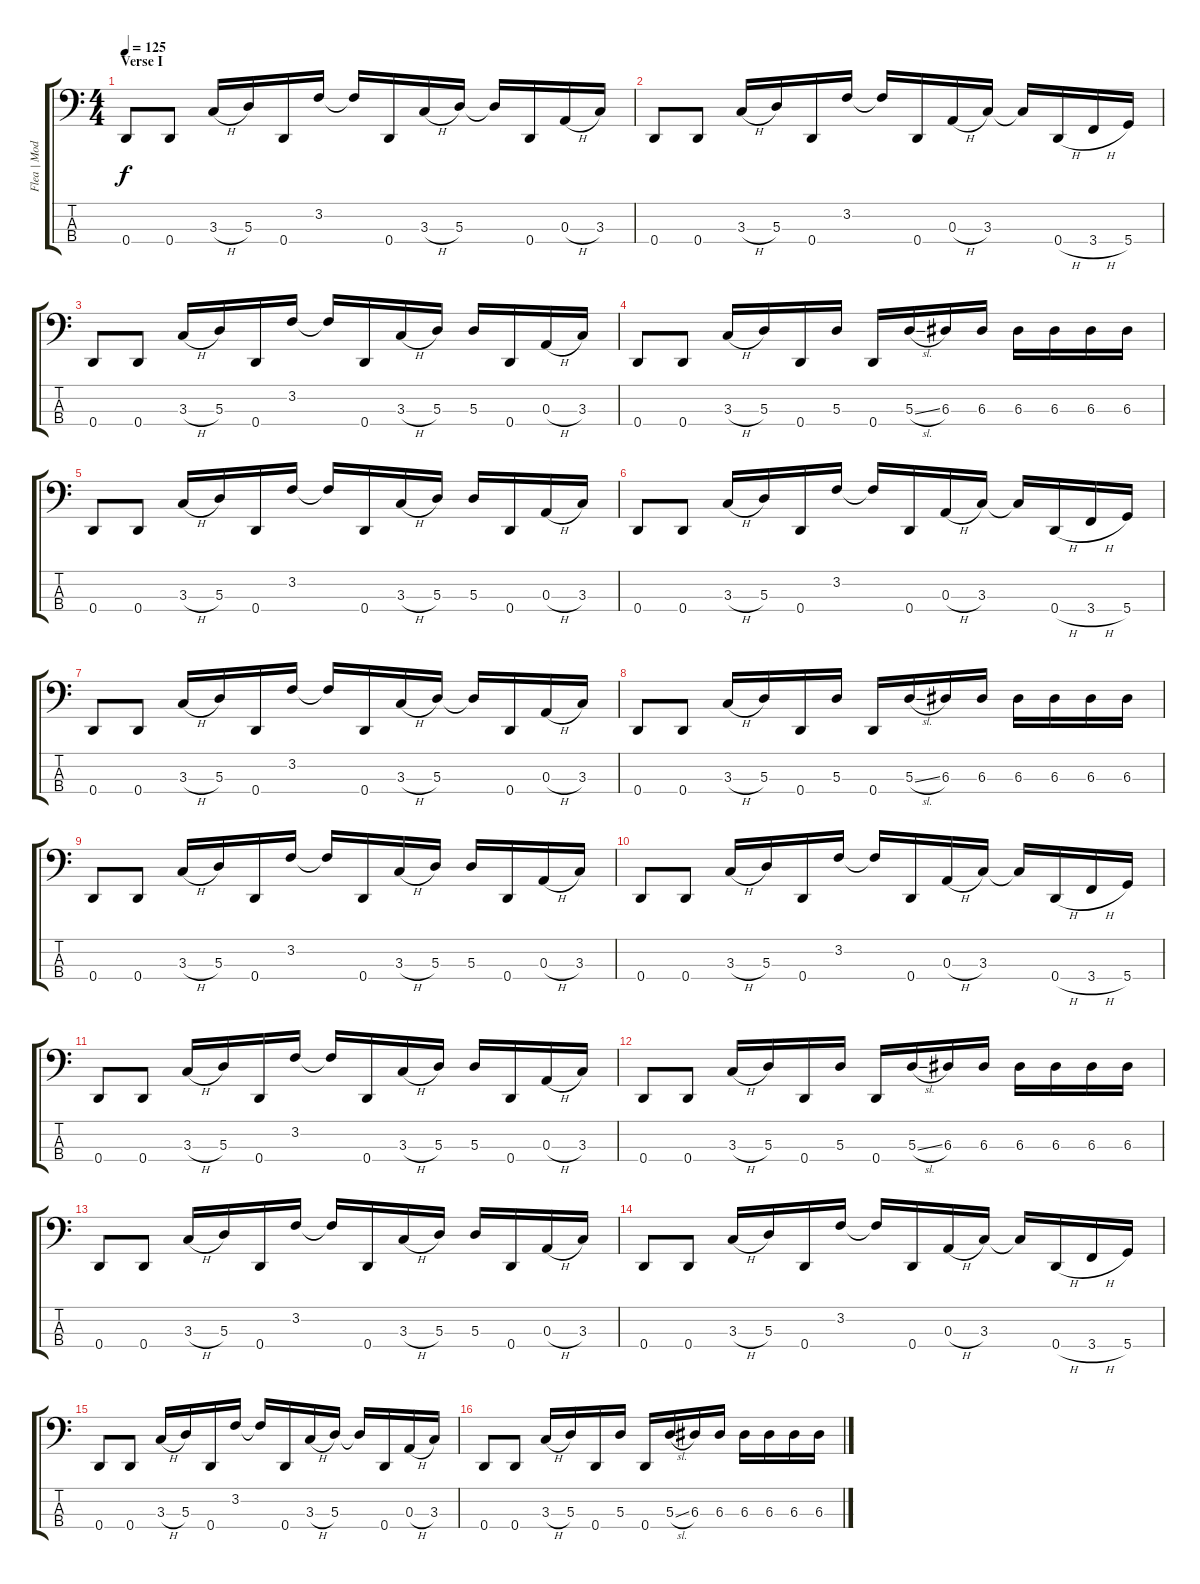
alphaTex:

\track ("Flea | Modulus Aboriginal | Bass" "Flea | Mod") {instrument electricbassfinger}
\staff {score tabs}
\tuning (G2 D2 A1 D1) {hide}
\ts (4 4)
\section ("" "Verse I")
\tempo 125
\clef f4
\ks c
0.4.8{dy f} 0.4.8 3.3{h}.16 5.3.16 0.4.16 3.2.16 3.2{t}.16 0.4.16 3.3{h}.16 5.3.16 5.3{t}.16 0.4.16 0.3{h}.16 3.3.16 |
0.4.8 0.4.8 3.3{h}.16 5.3.16 0.4.16 3.2.16 3.2{t}.16 0.4.16 0.3{h}.16 3.3.16 3.3{t}.16 0.4{h}.16 3.4{h}.16 5.4.16 |
0.4.8 0.4.8 3.3{h}.16 5.3.16 0.4.16 3.2.16 3.2{t}.16 0.4.16 3.3{h}.16 5.3.16 5.3.16 0.4.16 0.3{h}.16 3.3.16 |
0.4.8 0.4.8 3.3{h}.16 5.3.16 0.4.16 5.3.16 0.4.16 5.3{sl}.16 6.3.16 6.3.16 6.3.16 6.3.16 6.3.16 6.3.16 |
0.4.8 0.4.8 3.3{h}.16 5.3.16 0.4.16 3.2.16 3.2{t}.16 0.4.16 3.3{h}.16 5.3.16 5.3.16 0.4.16 0.3{h}.16 3.3.16 |
0.4.8 0.4.8 3.3{h}.16 5.3.16 0.4.16 3.2.16 3.2{t}.16 0.4.16 0.3{h}.16 3.3.16 3.3{t}.16 0.4{h}.16 3.4{h}.16 5.4.16 |
0.4.8 0.4.8 3.3{h}.16 5.3.16 0.4.16 3.2.16 3.2{t}.16 0.4.16 3.3{h}.16 5.3.16 5.3{t}.16 0.4.16 0.3{h}.16 3.3.16 |
0.4.8 0.4.8 3.3{h}.16 5.3.16 0.4.16 5.3.16 0.4.16 5.3{sl}.16 6.3.16 6.3.16 6.3.16 6.3.16 6.3.16 6.3.16 |
0.4.8 0.4.8 3.3{h}.16 5.3.16 0.4.16 3.2.16 3.2{t}.16 0.4.16 3.3{h}.16 5.3.16 5.3.16 0.4.16 0.3{h}.16 3.3.16 |
0.4.8 0.4.8 3.3{h}.16 5.3.16 0.4.16 3.2.16 3.2{t}.16 0.4.16 0.3{h}.16 3.3.16 3.3{t}.16 0.4{h}.16 3.4{h}.16 5.4.16 |
0.4.8 0.4.8 3.3{h}.16 5.3.16 0.4.16 3.2.16 3.2{t}.16 0.4.16 3.3{h}.16 5.3.16 5.3.16 0.4.16 0.3{h}.16 3.3.16 |
0.4.8 0.4.8 3.3{h}.16 5.3.16 0.4.16 5.3.16 0.4.16 5.3{sl}.16 6.3.16 6.3.16 6.3.16 6.3.16 6.3.16 6.3.16 |
0.4.8 0.4.8 3.3{h}.16 5.3.16 0.4.16 3.2.16 3.2{t}.16 0.4.16 3.3{h}.16 5.3.16 5.3.16 0.4.16 0.3{h}.16 3.3.16 |
0.4.8 0.4.8 3.3{h}.16 5.3.16 0.4.16 3.2.16 3.2{t}.16 0.4.16 0.3{h}.16 3.3.16 3.3{t}.16 0.4{h}.16 3.4{h}.16 5.4.16 |
0.4.8 0.4.8 3.3{h}.16 5.3.16 0.4.16 3.2.16 3.2{t}.16 0.4.16 3.3{h}.16 5.3.16 5.3{t}.16 0.4.16 0.3{h}.16 3.3.16 |
0.4.8 0.4.8 3.3{h}.16 5.3.16 0.4.16 5.3.16 0.4.16 5.3{sl}.16 6.3.16 6.3.16 6.3.16 6.3.16 6.3.16 6.3.16
